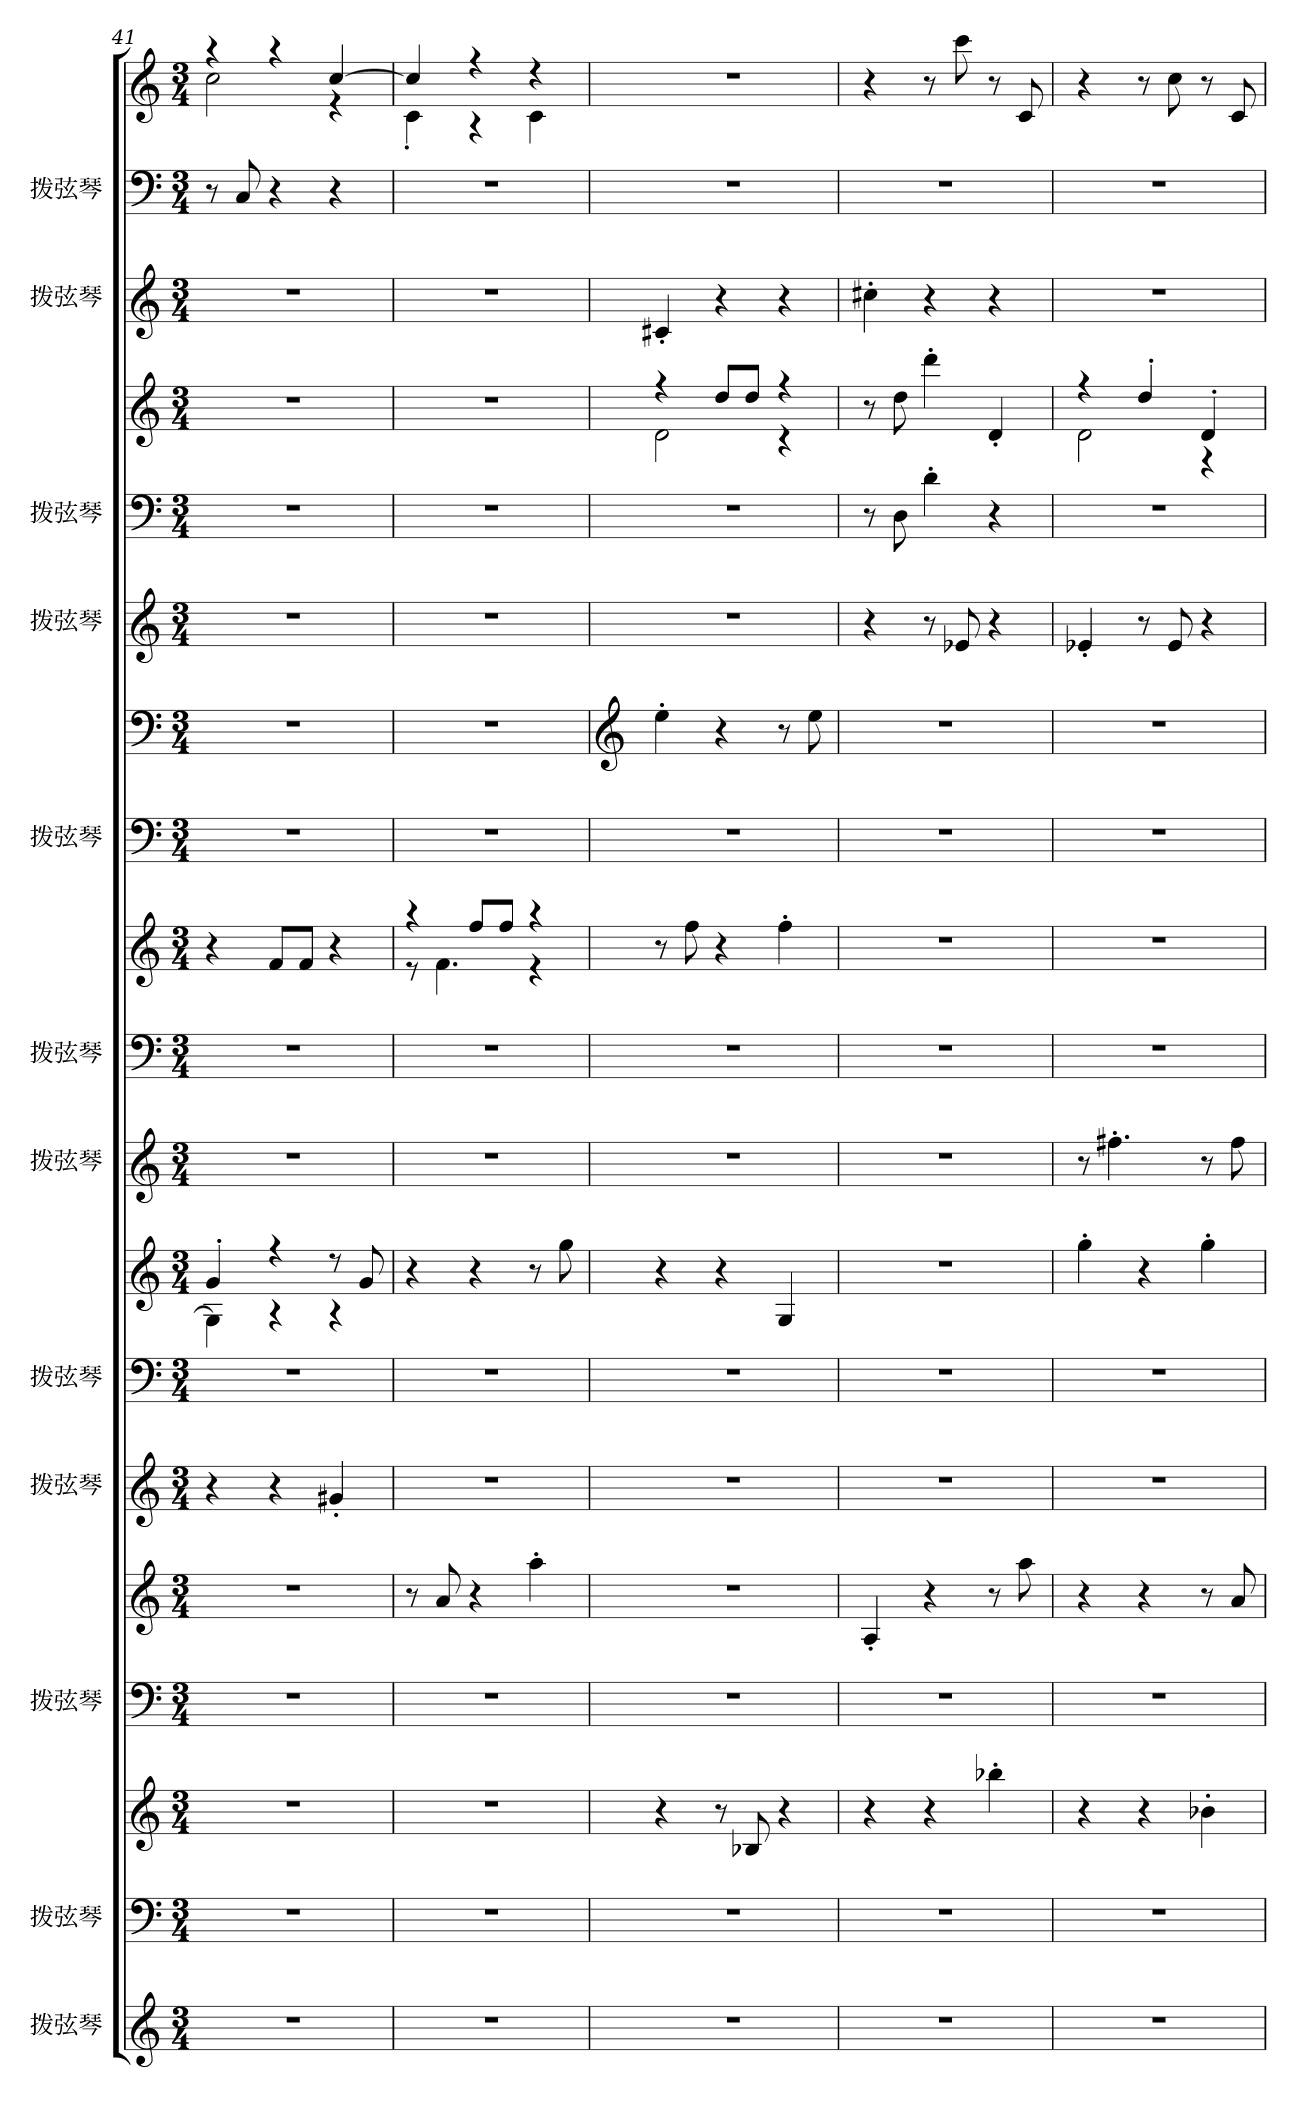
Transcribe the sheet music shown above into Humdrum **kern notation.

**kern	**kern	**kern	**kern	**kern	**kern	**kern	**kern	**kern	**kern	**kern	**kern	**kern	**kern	**kern	**kern	**kern	**kern	**kern
*part12	*part11	*part11	*part10	*part10	*part9	*part8	*part8	*part7	*part6	*part6	*part5	*part5	*part4	*part3	*part3	*part2	*part1	*part1
*staff19	*staff18	*staff17	*staff16	*staff15	*staff14	*staff13	*staff12	*staff11	*staff10	*staff9	*staff8	*staff7	*staff6	*staff5	*staff4	*staff3	*staff2	*staff1
*I"拨弦琴	*I"拨弦琴	*	*I"拨弦琴	*	*I"拨弦琴	*I"拨弦琴	*	*I"拨弦琴	*I"拨弦琴	*	*I"拨弦琴	*	*I"拨弦琴	*I"拨弦琴	*	*I"拨弦琴	*I"拨弦琴	*
!!LO:PB:g=z
*clefG2	*clefF4	*clefG2	*clefF4	*clefG2	*clefG2	*clefF4	*clefG2	*clefG2	*clefF4	*clefG2	*clefF4	*clefF4	*clefG2	*clefF4	*clefG2	*clefG2	*clefF4	*clefG2
*k[]	*k[]	*k[]	*k[]	*k[]	*k[]	*k[]	*k[]	*k[]	*k[]	*k[]	*k[]	*k[]	*k[]	*k[]	*k[]	*k[]	*k[]	*k[]
*M3/4	*M3/4	*M3/4	*M3/4	*M3/4	*M3/4	*M3/4	*M3/4	*M3/4	*M3/4	*M3/4	*M3/4	*M3/4	*M3/4	*M3/4	*M3/4	*M3/4	*M3/4	*M3/4
=41	=41	=41	=41	=41	=41	=41	=41	=41	=41	=41	=41	=41	=41	=41	=41	=41	=41	=41
*	*	*	*	*	*	*	*^	*	*	*	*	*	*	*	*	*	*	*^
2.r	2.r	2.r	2.r	2.r	4r	2.r	4g'/	4G\]	2.r	2.r	4r	2.r	2.r	2.r	2.r	2.r	2.r	8r	4r	2cc\
.	.	.	.	.	.	.	.	.	.	.	.	.	.	.	.	.	.	8C/	.	.
.	.	.	.	.	4r	.	4r	4r	.	.	8f/L	.	.	.	.	.	.	4r	4r	.
.	.	.	.	.	.	.	.	.	.	.	8f/J	.	.	.	.	.	.	.	.	.
.	.	.	.	.	4g#X'/	.	8r	4r	.	.	4r	.	.	.	.	.	.	4r	[4cc/	4r
.	.	.	.	.	.	.	8g/	.	.	.	.	.	.	.	.	.	.	.	.	.
*	*	*	*	*	*	*	*v	*v	*	*	*	*	*	*	*	*	*	*	*	*
=42	=42	=42	=42	=42	=42	=42	=42	=42	=42	=42	=42	=42	=42	=42	=42	=42	=42	=42	=42
*	*	*	*	*	*	*	*	*	*	*^	*	*	*	*	*	*	*	*	*
2.r	2.r	2.r	2.r	8r	2.r	2.r	4r	2.r	2.r	4r	8r	2.r	2.r	2.r	2.r	2.r	2.r	2.r	4cc/]	4c'\
.	.	.	.	8a/	.	.	.	.	.	.	4.f\	.	.	.	.	.	.	.	.	.
.	.	.	.	4r	.	.	4r	.	.	8ff/L	.	.	.	.	.	.	.	.	4r	4r
.	.	.	.	.	.	.	.	.	.	8ff/J	.	.	.	.	.	.	.	.	.	.
.	.	.	.	4aa'\	.	.	8r	.	.	4r	4r	.	.	.	.	.	.	.	4r	4c\
.	.	.	.	.	.	.	8gg\	.	.	.	.	.	.	.	.	.	.	.	.	.
*	*	*	*	*	*	*	*	*	*	*v	*v	*	*	*	*	*	*	*	*v	*v
=43	=43	=43	=43	=43	=43	=43	=43	=43	=43	=43	=43	=43	=43	=43	=43	=43	=43	=43
*	*	*	*	*	*	*	*	*	*	*	*	*clefG2	*	*	*	*	*	*
*	*	*	*	*	*	*	*	*	*	*	*	*	*	*	*^	*	*	*
2.r	2.r	4r	2.r	2.r	2.r	2.r	4r	2.r	2.r	8r	2.r	4ee'\	2.r	2.r	4r	2d\	4c#X'/	2.r	2.r
.	.	.	.	.	.	.	.	.	.	8ff\	.	.	.	.	.	.	.	.	.
.	.	8r	.	.	.	.	4r	.	.	4r	.	4r	.	.	8dd/L	.	4r	.	.
.	.	8B-X/	.	.	.	.	.	.	.	.	.	.	.	.	8dd/J	.	.	.	.
.	.	4r	.	.	.	.	4G/	.	.	4ff'\	.	8r	.	.	4r	4r	4r	.	.
.	.	.	.	.	.	.	.	.	.	.	.	8ee\	.	.	.	.	.	.	.
*	*	*	*	*	*	*	*	*	*	*	*	*	*	*	*v	*v	*	*	*
=44	=44	=44	=44	=44	=44	=44	=44	=44	=44	=44	=44	=44	=44	=44	=44	=44	=44	=44
2.r	2.r	4r	2.r	4A'/	2.r	2.r	2.r	2.r	2.r	2.r	2.r	2.r	4r	8r	8r	4cc#X'\	2.r	4r
.	.	.	.	.	.	.	.	.	.	.	.	.	.	8D\	8dd\	.	.	.
.	.	4r	.	4r	.	.	.	.	.	.	.	.	8r	4d'\	4ddd'\	4r	.	8r
.	.	.	.	.	.	.	.	.	.	.	.	.	8e-X/	.	.	.	.	8ccc\
.	.	4bb-X'\	.	8r	.	.	.	.	.	.	.	.	4r	4r	4d'/	4r	.	8r
.	.	.	.	8aa\	.	.	.	.	.	.	.	.	.	.	.	.	.	8c/
=45	=45	=45	=45	=45	=45	=45	=45	=45	=45	=45	=45	=45	=45	=45	=45	=45	=45	=45
*	*	*	*	*	*	*	*	*	*	*	*	*	*	*	*^	*	*	*
2.r	2.r	4r	2.r	4r	2.r	2.r	4gg'\	8r	2.r	2.r	2.r	2.r	4e-X'/	2.r	4r	2d\	2.r	2.r	4r
.	.	.	.	.	.	.	.	4.ff#X'\	.	.	.	.	.	.	.	.	.	.	.
.	.	4r	.	4r	.	.	4r	.	.	.	.	.	8r	.	4dd'/	.	.	.	8r
.	.	.	.	.	.	.	.	.	.	.	.	.	8e-/	.	.	.	.	.	8cc\
.	.	4b-X'\	.	8r	.	.	4gg'\	8r	.	.	.	.	4r	.	4d'/	4r	.	.	8r
.	.	.	.	8a/	.	.	.	8ff#\	.	.	.	.	.	.	.	.	.	.	8c/
*	*	*	*	*	*	*	*	*	*	*	*	*	*	*	*v	*v	*	*	*
=	=	=	=	=	=	=	=	=	=	=	=	=	=	=	=	=	=	=
*-	*-	*-	*-	*-	*-	*-	*-	*-	*-	*-	*-	*-	*-	*-	*-	*-	*-	*-
